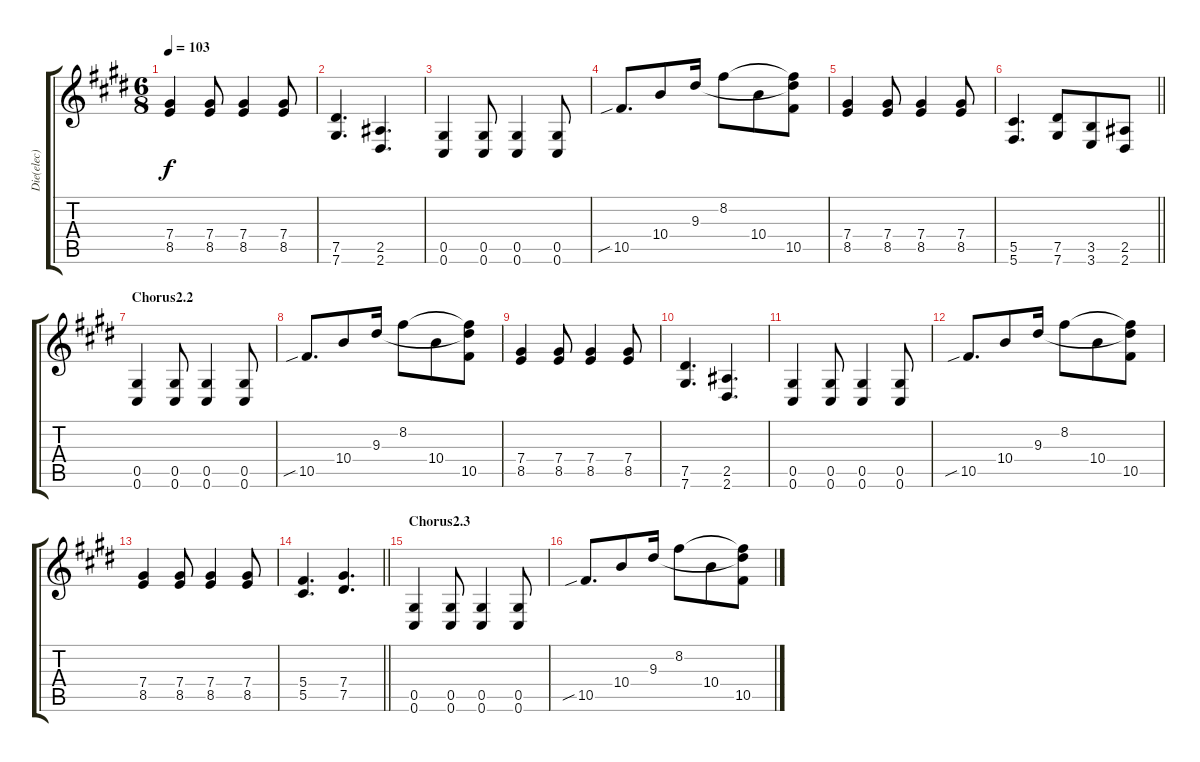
\track ("Die(elec)" "Die(elec)") {instrument distortionguitar}
\staff {score tabs}
\tuning (Eb4 Bb3 Gb3 Db3 Ab2 Db2) {hide}
\ts (6 8)
\tempo 103
\clef g2
\ks c#minor
(7.4 8.5).4{dy f} (7.4 8.5).8 (7.4 8.5).4 (7.4 8.5).8 |
(7.5 7.6).4{d} (2.5 2.6).4{d} |
(0.5 0.6).4 (0.5 0.6).8 (0.5 0.6).4 (0.5 0.6).8 |
10.5{sib}.8{d} 10.4.8 9.3.16 8.2.8 10.4.8 (8.2{t} 9.3{t} 10.5).8 |
(7.4 8.5).4 (7.4 8.5).8 (7.4 8.5).4 (7.4 8.5).8 |
\barLineRight lightlight
(5.5 5.6).4{d} (7.5 7.6).8 (3.5 3.6).8 (2.5 2.6).8 |
\section ("" "Chorus2.2")
(0.5 0.6).4 (0.5 0.6).8 (0.5 0.6).4 (0.5 0.6).8 |
10.5{sib}.8{d} 10.4.8 9.3.16 8.2.8 10.4.8 (8.2{t} 9.3{t} 10.5).8 |
(7.4 8.5).4 (7.4 8.5).8 (7.4 8.5).4 (7.4 8.5).8 |
(7.5 7.6).4{d} (2.5 2.6).4{d} |
(0.5 0.6).4 (0.5 0.6).8 (0.5 0.6).4 (0.5 0.6).8 |
10.5{sib}.8{d} 10.4.8 9.3.16 8.2.8 10.4.8 (8.2{t} 9.3{t} 10.5).8 |
(7.4 8.5).4 (7.4 8.5).8 (7.4 8.5).4 (7.4 8.5).8 |
\barLineRight lightlight
(5.4 5.5).4{d} (7.4 7.5).4{d} |
\section ("" "Chorus2.3")
(0.5 0.6).4 (0.5 0.6).8 (0.5 0.6).4 (0.5 0.6).8 |
10.5{sib}.8{d} 10.4.8 9.3.16 8.2.8 10.4.8 (8.2{t} 9.3{t} 10.5).8
